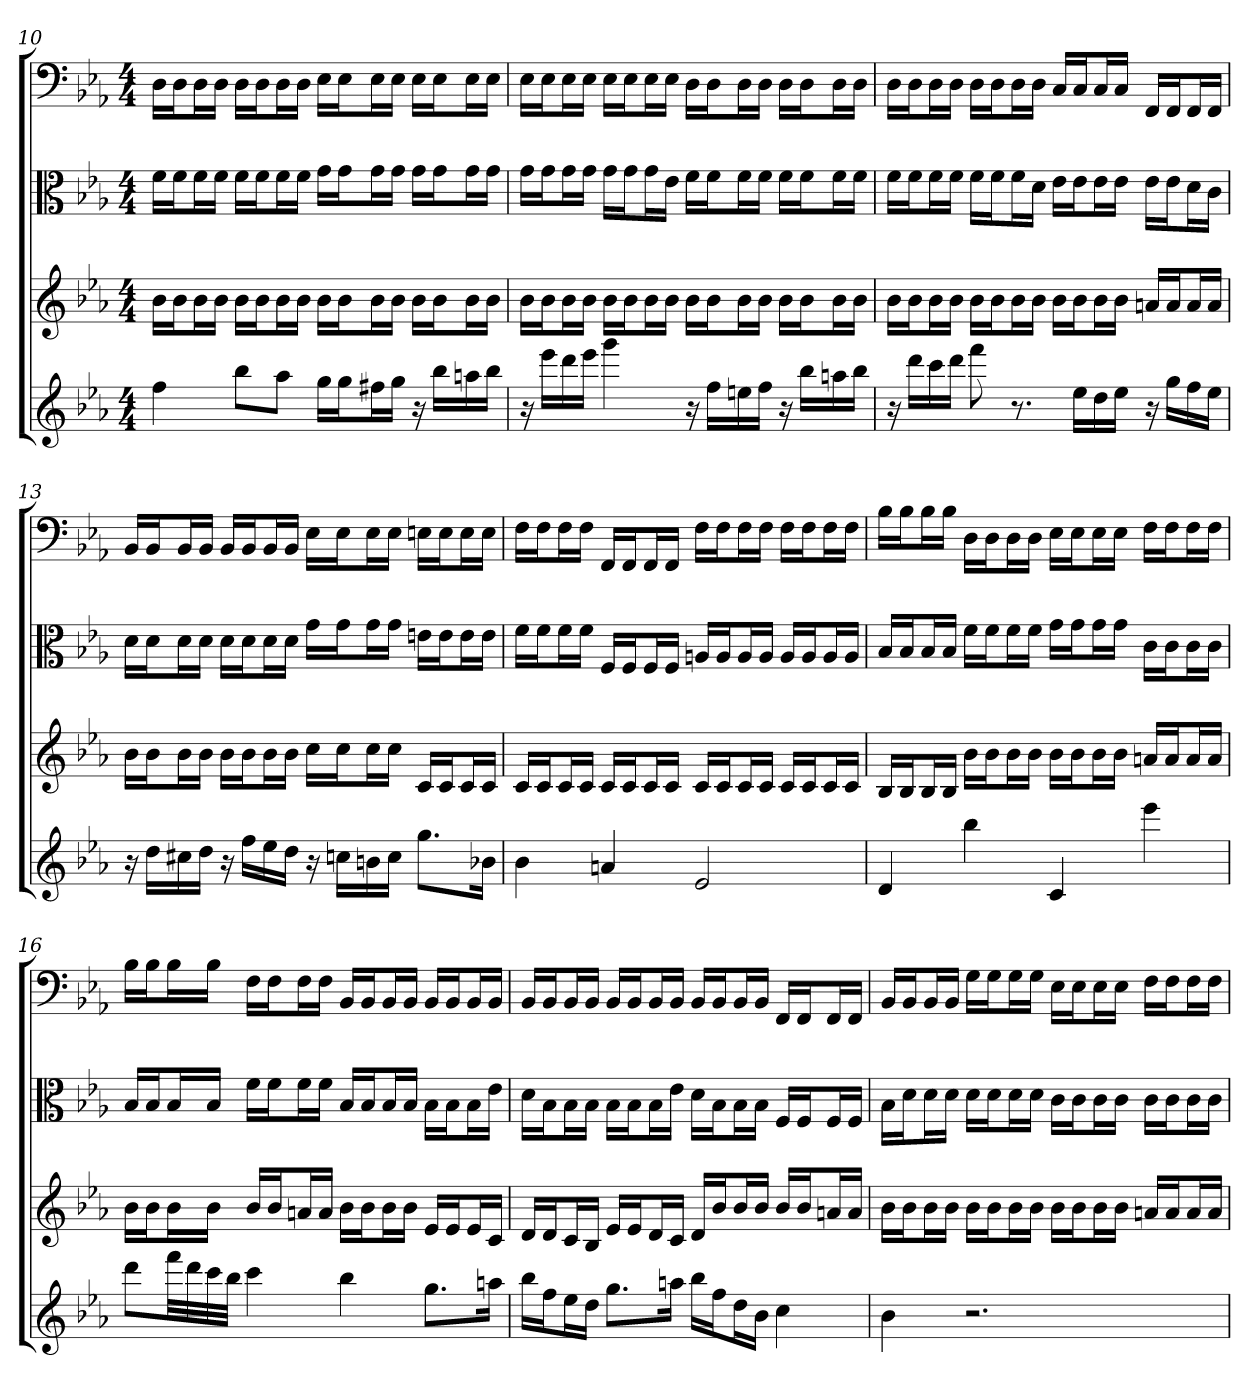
**kern	**kern	**kern	**kern
*part4	*part3	*part2	*part1
*staff4	*staff3	*staff2	*staff1
*	*	*clefC3	*clefF4
*k[b-e-a-]	*k[b-e-a-]	*k[b-e-a-]	*k[b-e-a-]
*E-:	*E-:	*E-:	*E-:
*M4/4	*M4/4	*M4/4	*M4/4
=10	=10	=10	=10
4ff	16b-LL	16f\LL	16D\LL
.	16b-J	16f\J	16D\J
.	16b-L	16f\L	16D\L
.	16b-JJ	16f\JJ	16D\JJ
8bb-L	16b-LL	16f\LL	16D\LL
.	16b-J	16f\J	16D\J
8aa-J	16b-L	16f\L	16D\L
.	16b-JJ	16f\JJ	16D\JJ
16ggLL	16b-LL	16g\LL	16E-\LL
16ggJ	16b-J	16g\J	16E-\J
16ff#XL	16b-L	16g\L	16E-\L
16ggJJ	16b-JJ	16g\JJ	16E-\JJ
16r	16b-LL	16g\LL	16E-\LL
16bb-LL	16b-J	16g\J	16E-\J
16aan	16b-L	16g\L	16E-\L
16bb-JJ	16b-JJ	16g\JJ	16E-\JJ
=11	=11	=11	=11
16r	16b-LL	16g\LL	16E-\LL
16eee-LL	16b-J	16g\J	16E-\J
16ddd	16b-L	16g\L	16E-\L
16eee-JJ	16b-JJ	16g\JJ	16E-\JJ
4ggg	16b-LL	16g\LL	16E-\LL
.	16b-J	16g\J	16E-\J
.	16b-L	16g\L	16E-\L
.	16b-JJ	16e-\JJ	16E-\JJ
16r	16b-LL	16f\LL	16D\LL
16ffLL	16b-J	16f\J	16D\J
16een	16b-L	16f\L	16D\L
16ffJJ	16b-JJ	16f\JJ	16D\JJ
16r	16b-LL	16f\LL	16D\LL
16bb-LL	16b-J	16f\J	16D\J
16aan	16b-L	16f\L	16D\L
16bb-JJ	16b-JJ	16f\JJ	16D\JJ
=12	=12	=12	=12
16r	16b-LL	16f\LL	16D\LL
16dddLL	16b-J	16f\J	16D\J
16ccc	16b-L	16f\L	16D\L
16dddJJ	16b-JJ	16f\JJ	16D\JJ
8fff	16b-LL	16f\LL	16D\LL
.	16b-J	16f\J	16D\J
8.r	16b-L	16f\L	16D\L
.	16b-JJ	16d\JJ	16D\JJ
.	16b-LL	16e-\LL	16C/LL
16ee-LL	16b-J	16e-\J	16C/J
16dd	16b-L	16e-\L	16C/L
16ee-JJ	16b-JJ	16e-\JJ	16C/JJ
16r	16anLL	16e-\LL	16FF/LL
16ggLL	16aJ	16e-\J	16FF/J
16ff	16aL	16d\L	16FF/L
16ee-JJ	16aJJ	16c\JJ	16FF/JJ
=13	=13	=13	=13
16r	16b-LL	16d\LL	16BB-/LL
16ddLL	16b-J	16d\J	16BB-/J
16cc#X	16b-L	16d\L	16BB-/L
16ddJJ	16b-JJ	16d\JJ	16BB-/JJ
16r	16b-LL	16d\LL	16BB-/LL
16ffLL	16b-J	16d\J	16BB-/J
16ee-	16b-L	16d\L	16BB-/L
16ddJJ	16b-JJ	16d\JJ	16BB-/JJ
16r	16ccLL	16g\LL	16E-\LL
16ccnLL	16ccJ	16g\J	16E-\J
16bn	16ccL	16g\L	16E-\L
16ccJJ	16ccJJ	16g\JJ	16E-\JJ
8.ggL	16cLL	16en\LL	16En\LL
.	16cJ	16e\J	16E\J
.	16cL	16e\L	16E\L
16b-XJk	16cJJ	16e\JJ	16E\JJ
=14	=14	=14	=14
4b-	16cLL	16f\LL	16F\LL
.	16cJ	16f\J	16F\J
.	16cL	16f\L	16F\L
.	16cJJ	16f\JJ	16F\JJ
4an	16cLL	16F/LL	16FF/LL
.	16cJ	16F/J	16FF/J
.	16cL	16F/L	16FF/L
.	16cJJ	16F/JJ	16FF/JJ
2e-	16cLL	16An/LL	16F\LL
.	16cJ	16A/J	16F\J
.	16cL	16A/L	16F\L
.	16cJJ	16A/JJ	16F\JJ
.	16cLL	16A/LL	16F\LL
.	16cJ	16A/J	16F\J
.	16cL	16A/L	16F\L
.	16cJJ	16A/JJ	16F\JJ
=15	=15	=15	=15
4d	16B-LL	16B-/LL	16B-\LL
.	16B-J	16B-/J	16B-\J
.	16B-L	16B-/L	16B-\L
.	16B-JJ	16B-/JJ	16B-\JJ
4bb-	16b-LL	16f\LL	16D\LL
.	16b-J	16f\J	16D\J
.	16b-L	16f\L	16D\L
.	16b-JJ	16f\JJ	16D\JJ
4c	16b-LL	16g\LL	16E-\LL
.	16b-J	16g\J	16E-\J
.	16b-L	16g\L	16E-\L
.	16b-JJ	16g\JJ	16E-\JJ
4eee-	16anLL	16c\LL	16F\LL
.	16aJ	16c\J	16F\J
.	16aL	16c\L	16F\L
.	16aJJ	16c\JJ	16F\JJ
=16	=16	=16	=16
8dddL	16b-LL	16B-/LL	16B-\LL
.	16b-J	16B-/J	16B-\J
32fffLL	16b-L	16B-/L	16B-\L
32ddd	.	.	.
32ccc	16b-JJ	16B-/JJ	16B-\JJ
32bb-JJJ	.	.	.
4ccc	16b-LL	16f\LL	16F\LL
.	16b-J	16f\J	16F\J
.	16anL	16f\L	16F\L
.	16aJJ	16f\JJ	16F\JJ
4bb-	16b-LL	16B-/LL	16BB-/LL
.	16b-J	16B-/J	16BB-/J
.	16b-L	16B-/L	16BB-/L
.	16b-JJ	16B-/JJ	16BB-/JJ
8.ggL	16e-LL	16B-\LL	16BB-/LL
.	16e-J	16B-\J	16BB-/J
.	16e-L	16B-\L	16BB-/L
16aanJk	16cJJ	16e-\JJ	16BB-/JJ
=17	=17	=17	=17
16bb-LL	16dLL	16d\LL	16BB-/LL
16ffJ	16dJ	16B-\J	16BB-/J
16ee-L	16cL	16B-\L	16BB-/L
16ddJJ	16B-JJ	16B-\JJ	16BB-/JJ
8.ggL	16e-LL	16B-\LL	16BB-/LL
.	16e-J	16B-\J	16BB-/J
.	16dL	16B-\L	16BB-/L
16aanJk	16cJJ	16e-\JJ	16BB-/JJ
16bb-LL	16dLL	16d\LL	16BB-/LL
16ffJ	16b-J	16B-\J	16BB-/J
16ddL	16b-L	16B-\L	16BB-/L
16b-JJ	16b-JJ	16B-\JJ	16BB-/JJ
4cc	16b-LL	16F/LL	16FF/LL
.	16b-J	16F/J	16FF/J
.	16anL	16F/L	16FF/L
.	16aJJ	16F/JJ	16FF/JJ
=18	=18	=18	=18
4b-	16b-LL	16B-\LL	16BB-/LL
.	16b-J	16d\J	16BB-/J
.	16b-L	16d\L	16BB-/L
.	16b-JJ	16d\JJ	16BB-/JJ
2.r	16b-LL	16d\LL	16G\LL
.	16b-J	16d\J	16G\J
.	16b-L	16d\L	16G\L
.	16b-JJ	16d\JJ	16G\JJ
.	16b-LL	16c\LL	16E-\LL
.	16b-J	16c\J	16E-\J
.	16b-L	16c\L	16E-\L
.	16b-JJ	16c\JJ	16E-\JJ
.	16anLL	16c\LL	16F\LL
.	16aJ	16c\J	16F\J
.	16aL	16c\L	16F\L
.	16aJJ	16c\JJ	16F\JJ
=	=	=	=
*-	*-	*-	*-
